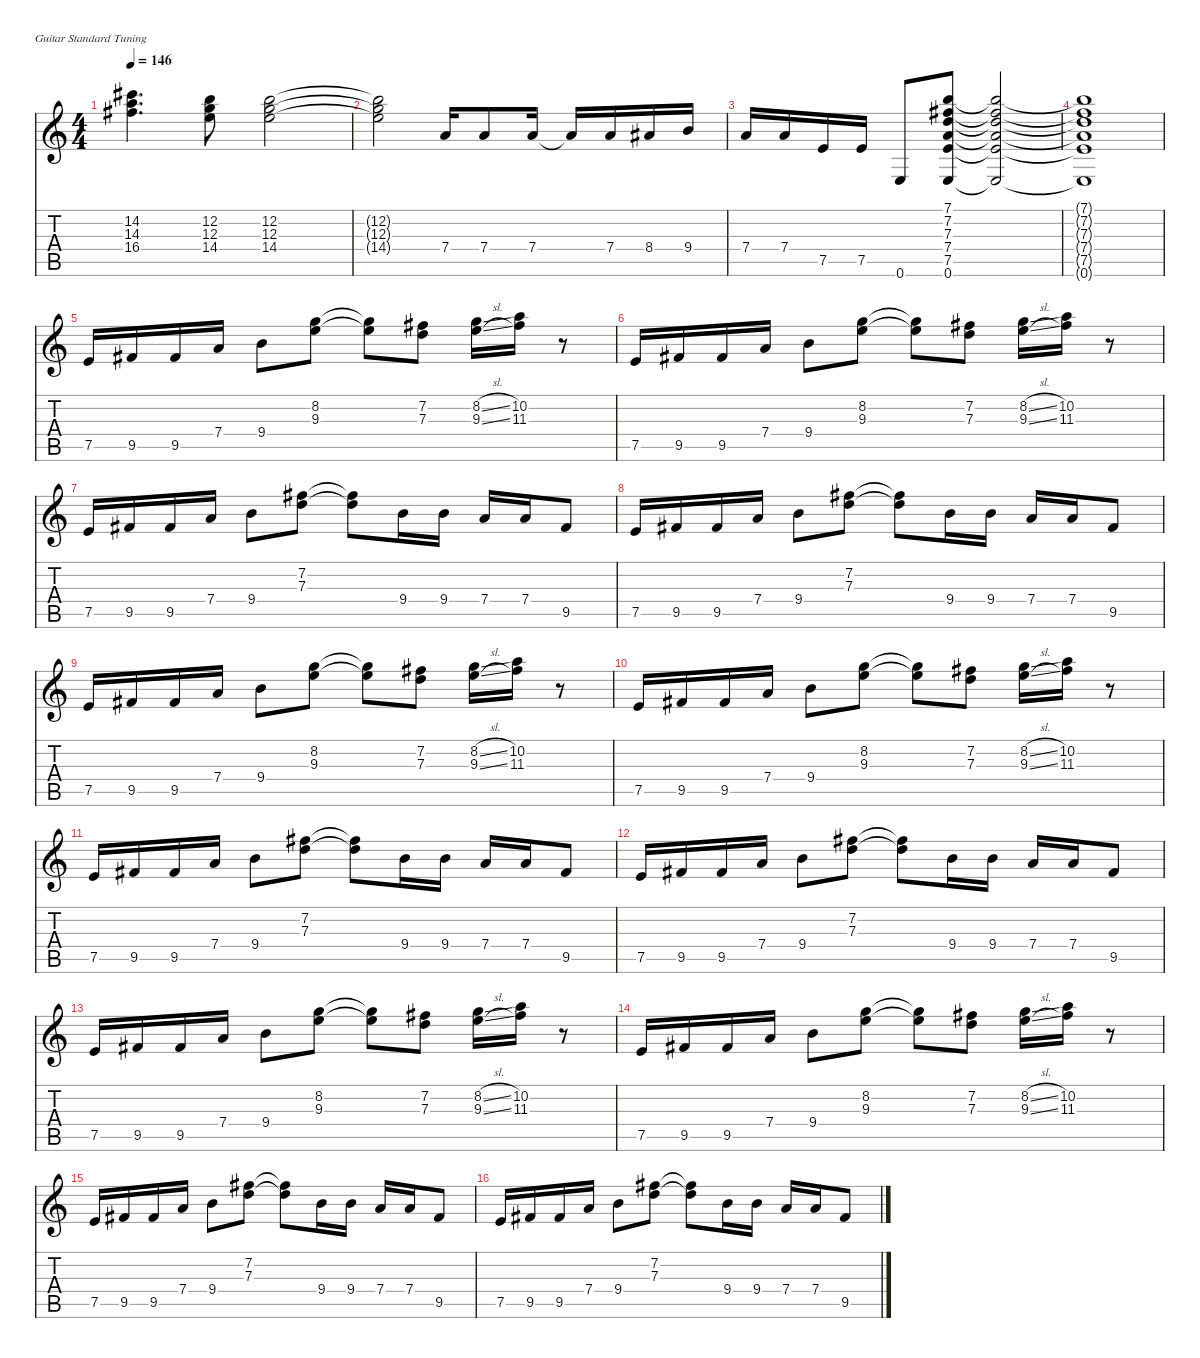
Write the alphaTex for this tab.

\defaultSystemsLayout 4
\hideDynamics
\bracketExtendMode nobrackets
\singleTrackTrackNamePolicy hidden
\multiTrackTrackNamePolicy hidden
\firstSystemTrackNameMode fullname
\firstSystemTrackNameOrientation horizontal
\otherSystemsTrackNameOrientation horizontal
\track ("Guitar 1" "od.guit.") {mute instrument overdrivenguitar}
\staff {score tabs}
\tuning (E4 B3 G3 D3 A2 E2)
\ts (4 4)
\tempo 146
\clef g2
\ks c
(14.2{acc #} 14.3 16.4{acc #}).4{d dy f beam Down} (12.2 12.3 14.4).8{beam Down} (12.2 12.3 14.4).2{beam Down} |
(12.2{t} 12.3{t} 14.4{t}).2{beam Down} 7.4.16{beam Up} 7.4.8{beam Up} 7.4.16{beam Up} 7.4{t}.16{beam Up} 7.4.16{beam Up} 8.4{acc #}.16{beam Up} 9.4.16{beam Up} |
7.4.16{beam Up} 7.4.16{beam Up} 7.5.16{beam Up} 7.5.16{beam Up} 0.6.8{beam Up} (7.1 7.2{acc #} 7.3 7.4 7.5 0.6).8{beam Up} (7.1{t} 7.2{t acc #} 7.3{t} 7.4{t} 7.5{t} 0.6{t}).2{beam Up} |
(7.1{t} 7.2{t acc #} 7.3{t} 7.4{t} 7.5{t} 0.6{t}).1{beam Up} |
7.5.16{beam Up} 9.5{acc #}.16{beam Up} 9.5{acc #}.16{beam Up} 7.4.16{beam Up} 9.4.8{beam Down} (8.2 9.3).8{beam Down} (8.2{t} 9.3{t}).8{beam Down} (7.2{acc #} 7.3).8{beam Down} (8.2{sl} 9.3{sl}).16{beam Down} (10.2 11.3{acc #}).16{beam Down} r.8{beam Down} |
7.5.16{beam Up} 9.5{acc #}.16{beam Up} 9.5{acc #}.16{beam Up} 7.4.16{beam Up} 9.4.8{beam Down} (8.2 9.3).8{beam Down} (8.2{t} 9.3{t}).8{beam Down} (7.2{acc #} 7.3).8{beam Down} (8.2{sl} 9.3{sl}).16{beam Down} (10.2 11.3{acc #}).16{beam Down} r.8{beam Down} |
7.5.16{beam Up} 9.5{acc #}.16{beam Up} 9.5{acc #}.16{beam Up} 7.4.16{beam Up} 9.4.8{beam Down} (7.2{acc #} 7.3).8{beam Down} (7.2{t acc #} 7.3{t}).8{beam Down} 9.4.16{beam Down} 9.4.16{beam Down} 7.4.16{beam Up} 7.4.16{beam Up} 9.5{acc #}.8{beam Up} |
7.5.16{beam Up} 9.5{acc #}.16{beam Up} 9.5{acc #}.16{beam Up} 7.4.16{beam Up} 9.4.8{beam Down} (7.2{acc #} 7.3).8{beam Down} (7.2{t acc #} 7.3{t}).8{beam Down} 9.4.16{beam Down} 9.4.16{beam Down} 7.4.16{beam Up} 7.4.16{beam Up} 9.5{acc #}.8{beam Up} |
7.5.16{beam Up} 9.5{acc #}.16{beam Up} 9.5{acc #}.16{beam Up} 7.4.16{beam Up} 9.4.8{beam Down} (8.2 9.3).8{beam Down} (8.2{t} 9.3{t}).8{beam Down} (7.2{acc #} 7.3).8{beam Down} (8.2{sl} 9.3{sl}).16{beam Down} (10.2 11.3{acc #}).16{beam Down} r.8{beam Down} |
7.5.16{beam Up} 9.5{acc #}.16{beam Up} 9.5{acc #}.16{beam Up} 7.4.16{beam Up} 9.4.8{beam Down} (8.2 9.3).8{beam Down} (8.2{t} 9.3{t}).8{beam Down} (7.2{acc #} 7.3).8{beam Down} (8.2{sl} 9.3{sl}).16{beam Down} (10.2 11.3{acc #}).16{beam Down} r.8{beam Down} |
7.5.16{beam Up} 9.5{acc #}.16{beam Up} 9.5{acc #}.16{beam Up} 7.4.16{beam Up} 9.4.8{beam Down} (7.2{acc #} 7.3).8{beam Down} (7.2{t acc #} 7.3{t}).8{beam Down} 9.4.16{beam Down} 9.4.16{beam Down} 7.4.16{beam Up} 7.4.16{beam Up} 9.5{acc #}.8{beam Up} |
7.5.16{beam Up} 9.5{acc #}.16{beam Up} 9.5{acc #}.16{beam Up} 7.4.16{beam Up} 9.4.8{beam Down} (7.2{acc #} 7.3).8{beam Down} (7.2{t acc #} 7.3{t}).8{beam Down} 9.4.16{beam Down} 9.4.16{beam Down} 7.4.16{beam Up} 7.4.16{beam Up} 9.5{acc #}.8{beam Up} |
7.5.16{beam Up} 9.5{acc #}.16{beam Up} 9.5{acc #}.16{beam Up} 7.4.16{beam Up} 9.4.8{beam Down} (8.2 9.3).8{beam Down} (8.2{t} 9.3{t}).8{beam Down} (7.2{acc #} 7.3).8{beam Down} (8.2{sl} 9.3{sl}).16{beam Down} (10.2 11.3{acc #}).16{beam Down} r.8{beam Down} |
7.5.16{beam Up} 9.5{acc #}.16{beam Up} 9.5{acc #}.16{beam Up} 7.4.16{beam Up} 9.4.8{beam Down} (8.2 9.3).8{beam Down} (8.2{t} 9.3{t}).8{beam Down} (7.2{acc #} 7.3).8{beam Down} (8.2{sl} 9.3{sl}).16{beam Down} (10.2 11.3{acc #}).16{beam Down} r.8{beam Down} |
7.5.16{beam Up} 9.5{acc #}.16{beam Up} 9.5{acc #}.16{beam Up} 7.4.16{beam Up} 9.4.8{beam Down} (7.2{acc #} 7.3).8{beam Down} (7.2{t acc #} 7.3{t}).8{beam Down} 9.4.16{beam Down} 9.4.16{beam Down} 7.4.16{beam Up} 7.4.16{beam Up} 9.5{acc #}.8{beam Up} |
7.5.16{beam Up} 9.5{acc #}.16{beam Up} 9.5{acc #}.16{beam Up} 7.4.16{beam Up} 9.4.8{beam Down} (7.2{acc #} 7.3).8{beam Down} (7.2{t acc #} 7.3{t}).8{beam Down} 9.4.16{beam Down} 9.4.16{beam Down} 7.4.16{beam Up} 7.4.16{beam Up} 9.5{acc #}.8{beam Up}
